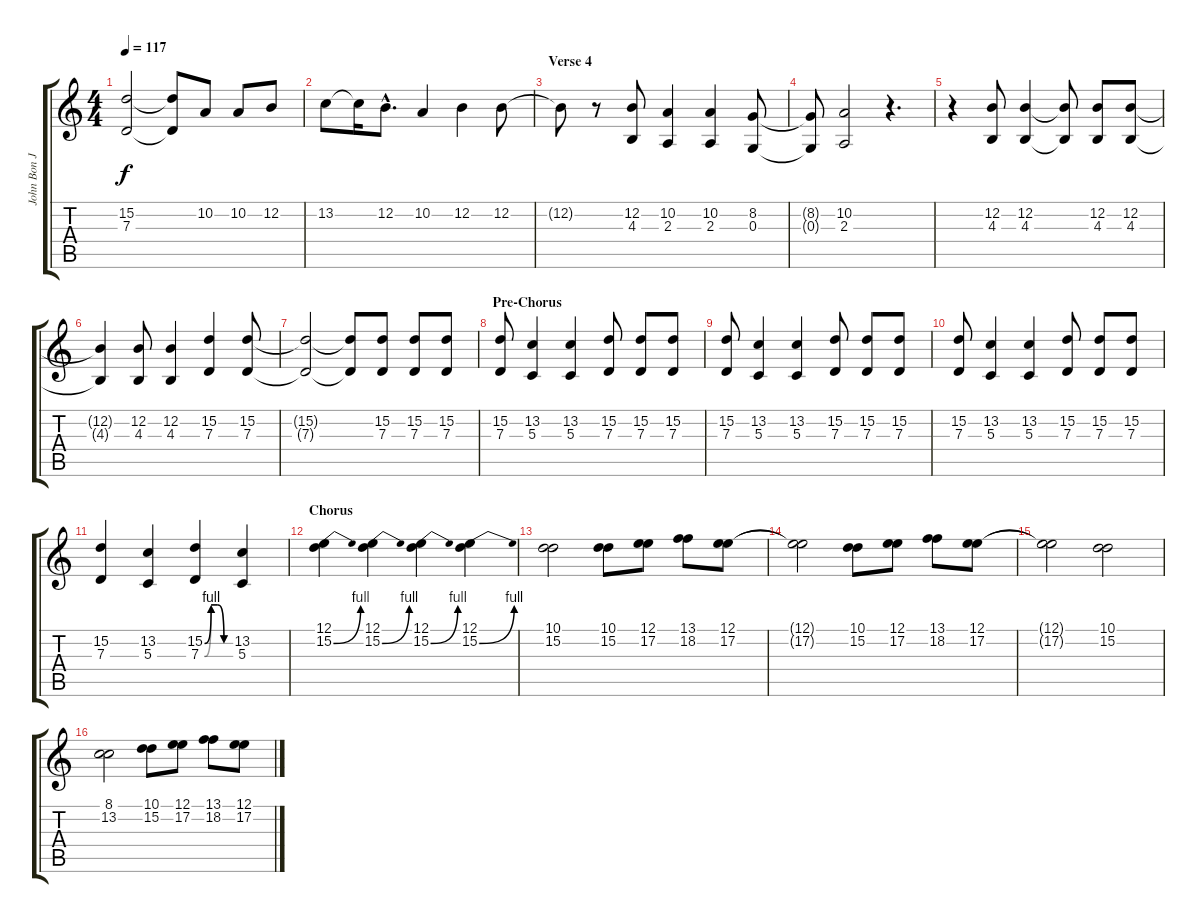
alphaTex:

\track ("John Bon Jovi" "John Bon J") {instrument lead2sawtooth}
\staff {score tabs}
\tuning (E4 B3 G3 D3 A2 E2) {hide}
\ts (4 4)
\tempo 117
\clef g2
\ks c
(15.2{t} 7.3{t}).2{dy f} (15.2{t} 7.3{t}).8 10.2.8 10.2.8 12.2.8 |
13.2.8 13.2{t}.16 12.2{hac}.8{d} 10.2.4 12.2.4 12.2.8 |
\section ("" "Verse 4")
12.2{t}.8 r.8 (12.2 4.3).8 (10.2 2.3).4 (10.2 2.3).4 (8.2 0.3).8 |
(8.2{t} 0.3{t}).8 (10.2 2.3).2 r.4{d} |
r.4 (12.2 4.3).8 (12.2 4.3).4 (12.2{t} 4.3{t}).8 (12.2 4.3).8 (12.2 4.3).8 |
(12.2{t} 4.3{t}).4 (12.2 4.3).8 (12.2 4.3).4 (15.2 7.3).4 (15.2 7.3).8 |
(15.2{t} 7.3{t}).2 (15.2{t} 7.3{t}).8 (15.2 7.3).8 (15.2 7.3).8 (15.2 7.3).8 |
\section ("" "Pre-Chorus")
(15.2 7.3).8 (13.2 5.3).4 (13.2 5.3).4 (15.2 7.3).8 (15.2 7.3).8 (15.2 7.3).8 |
(15.2 7.3).8 (13.2 5.3).4 (13.2 5.3).4 (15.2 7.3).8 (15.2 7.3).8 (15.2 7.3).8 |
(15.2 7.3).8 (13.2 5.3).4 (13.2 5.3).4 (15.2 7.3).8 (15.2 7.3).8 (15.2 7.3).8 |
(15.2 7.3).4 (13.2 5.3).4 (15.2{be (custom 0 0 15 4 30 4 45 0 60 0)} 7.3{be (custom 0 0 15 4 30 4 45 0 60 0)}).4 (13.2 5.3).4 |
\section ("" "Chorus")
(12.1 15.2{be (bend 0 0 60 4)}).4 (12.1 15.2{be (bend 0 0 60 4)}).4 (12.1 15.2{be (bend 0 0 60 4)}).4 (12.1 15.2{be (bend 0 0 60 4)}).4 |
(10.1 15.2).2 (10.1 15.2).8 (12.1 17.2).8 (13.1 18.2).8 (12.1 17.2).8 |
(12.1{t} 17.2{t}).2 (10.1 15.2).8 (12.1 17.2).8 (13.1 18.2).8 (12.1 17.2).8 |
(12.1{t} 17.2{t}).2 (10.1 15.2).2 |
(8.1 13.2).2 (10.1 15.2).8 (12.1 17.2).8 (13.1 18.2).8 (12.1 17.2).8
